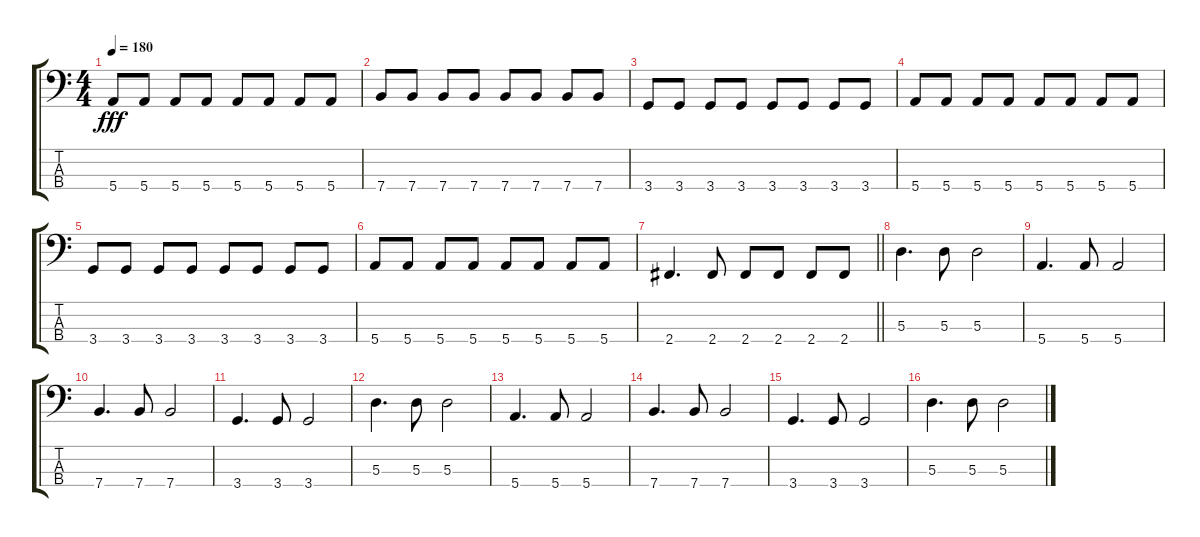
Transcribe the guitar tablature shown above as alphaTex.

\track "" {instrument electricbasspick}
\staff {score tabs}
\tuning (G2 D2 A1 E1) {hide}
\ts (4 4)
\tempo 180
\clef f4
\ks c
5.4.8{dy fff} 5.4.8 5.4.8 5.4.8 5.4.8 5.4.8 5.4.8 5.4.8 |
7.4.8 7.4.8 7.4.8 7.4.8 7.4.8 7.4.8 7.4.8 7.4.8 |
3.4.8 3.4.8 3.4.8 3.4.8 3.4.8 3.4.8 3.4.8 3.4.8 |
5.4.8 5.4.8 5.4.8 5.4.8 5.4.8 5.4.8 5.4.8 5.4.8 |
3.4.8 3.4.8 3.4.8 3.4.8 3.4.8 3.4.8 3.4.8 3.4.8 |
5.4.8 5.4.8 5.4.8 5.4.8 5.4.8 5.4.8 5.4.8 5.4.8 |
\barLineRight lightlight
2.4.4{d} 2.4.8 2.4.8 2.4.8 2.4.8 2.4.8 |
\section ("" "")
5.3.4{d} 5.3.8 5.3.2 |
5.4.4{d} 5.4.8 5.4.2 |
7.4.4{d} 7.4.8 7.4.2 |
3.4.4{d} 3.4.8 3.4.2 |
5.3.4{d} 5.3.8 5.3.2 |
5.4.4{d} 5.4.8 5.4.2 |
7.4.4{d} 7.4.8 7.4.2 |
3.4.4{d} 3.4.8 3.4.2 |
5.3.4{d} 5.3.8 5.3.2
